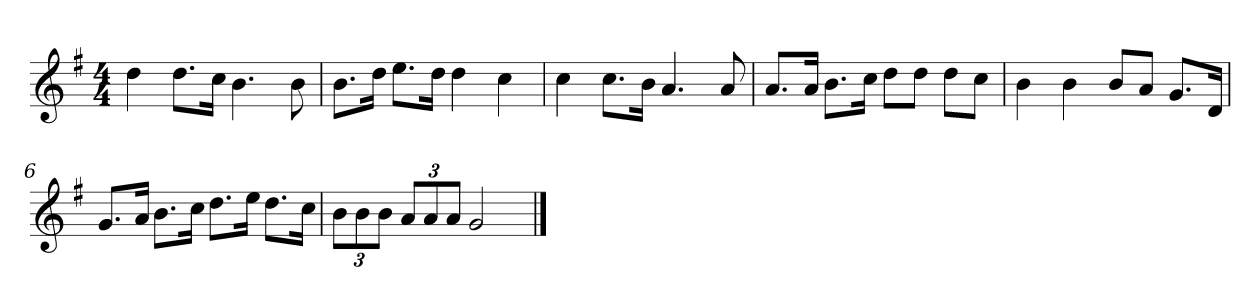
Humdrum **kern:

**kern
*part1
*staff1
*k[f#]
*M4/4
*MM120
=1
4dd
8.ddL
16ccJk
4.b
8b
=2
8.bL
16ddJk
8.eeL
16ddJk
4dd
4cc
=3
4cc
8.ccL
16bJk
4.a
8a
=4
8.aL
16aJk
8.bL
16ccJk
8ddL
8ddJ
8ddL
8ccJ
=5
4b
4b
8bL
8aJ
8.gL
16dJk
=6
8.gL
16aJk
8.bL
16ccJk
8.ddL
16eeJk
8.ddL
16ccJk
=7
12bL
12b
12bJ
12aL
12a
12aJ
2g
==
*-
